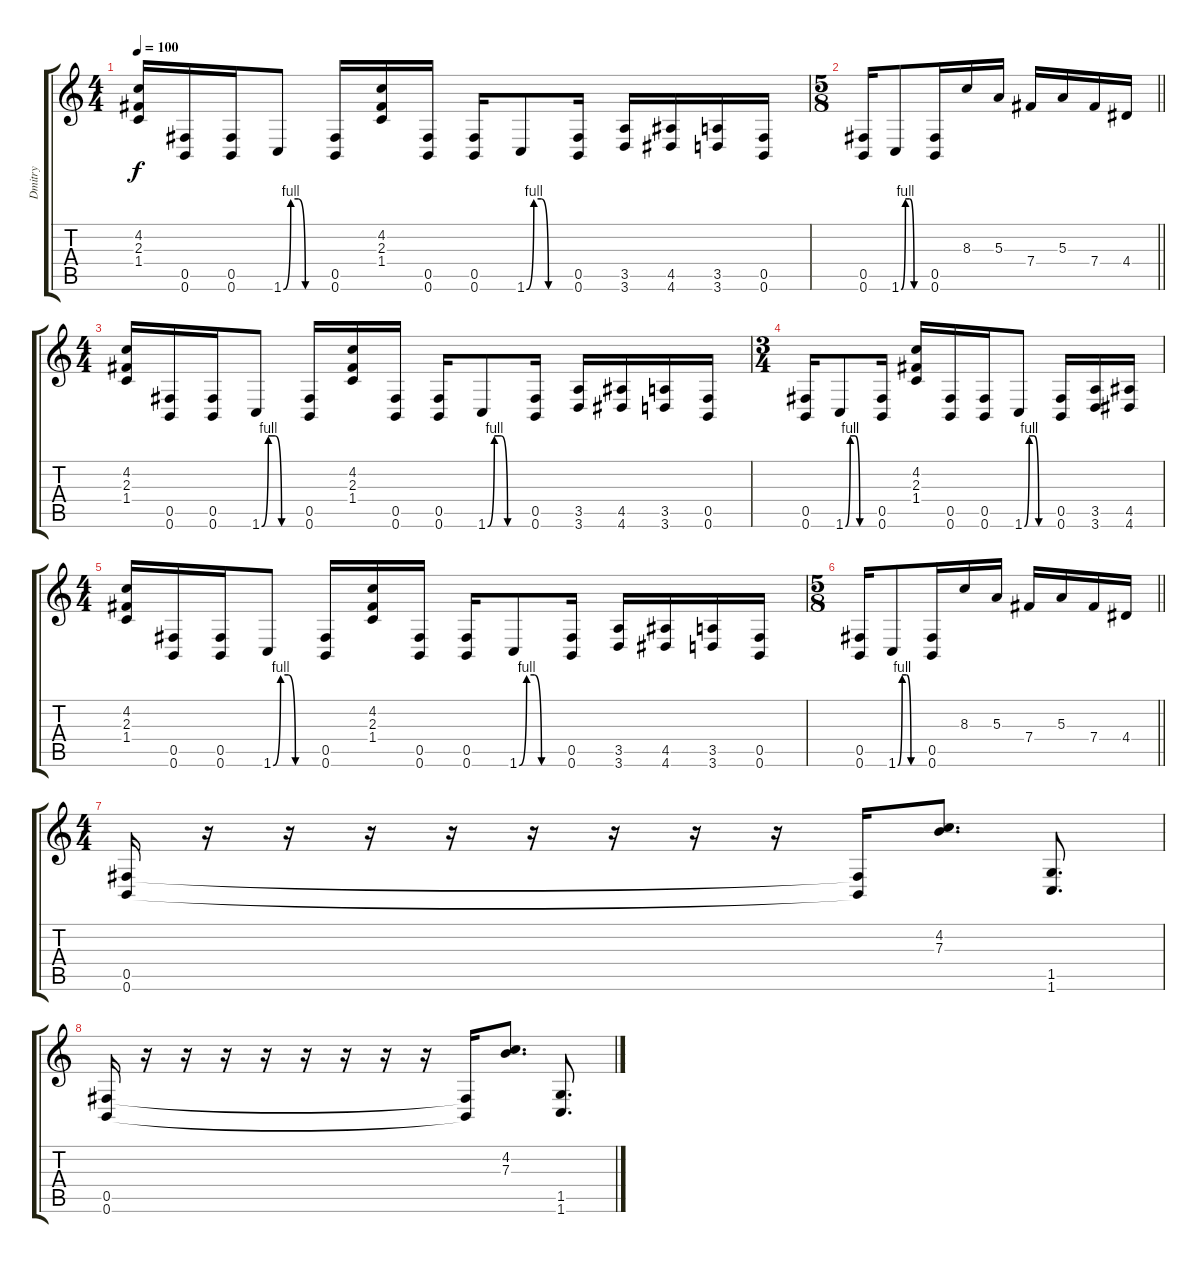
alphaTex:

\track ("Dmitry" "Dmitry") {instrument distortionguitar}
\staff {score tabs}
\tuning (Db4 Ab3 E3 B2 Gb2 B1) {hide}
\ts (4 4)
\tempo 100
\clef g2
\ks c
(4.2 2.3 1.4).16{dy f} (0.5 0.6).16 (0.5 0.6).16 1.6{be (custom 0 0 10 4 20 4 30 0 60 0)}.8 (0.5 0.6).16 (4.2 2.3 1.4).16 (0.5 0.6).16 (0.5 0.6).16 1.6{be (custom 0 0 10 4 20 4 30 0 60 0)}.8 (0.5 0.6).16 (3.5 3.6).16 (4.5 4.6).16 (3.5 3.6).16 (0.5 0.6).16 |
\ts (5 8)
\barLineRight lightlight
(0.5 0.6).16 1.6{be (custom 0 0 10 4 20 4 30 0 60 0)}.8 (0.5 0.6).16 8.3.16 5.3.16 7.4.16 5.3.16 7.4.16 4.4.16 |
\ts (4 4)
(4.2 2.3 1.4).16 (0.5 0.6).16 (0.5 0.6).16 1.6{be (custom 0 0 10 4 20 4 30 0 60 0)}.8 (0.5 0.6).16 (4.2 2.3 1.4).16 (0.5 0.6).16 (0.5 0.6).16 1.6{be (custom 0 0 10 4 20 4 30 0 60 0)}.8 (0.5 0.6).16 (3.5 3.6).16 (4.5 4.6).16 (3.5 3.6).16 (0.5 0.6).16 |
\ts (3 4)
(0.5 0.6).16 1.6{be (custom 0 0 10 4 20 4 30 0 60 0)}.8 (0.5 0.6).16 (4.2 2.3 1.4).16 (0.5 0.6).16 (0.5 0.6).16 1.6{be (custom 0 0 10 4 20 4 30 0 60 0)}.8 (0.5 0.6).16 (3.5 3.6).16 (4.5 4.6).16 |
\ts (4 4)
(4.2 2.3 1.4).16 (0.5 0.6).16 (0.5 0.6).16 1.6{be (custom 0 0 10 4 20 4 30 0 60 0)}.8 (0.5 0.6).16 (4.2 2.3 1.4).16 (0.5 0.6).16 (0.5 0.6).16 1.6{be (custom 0 0 10 4 20 4 30 0 60 0)}.8 (0.5 0.6).16 (3.5 3.6).16 (4.5 4.6).16 (3.5 3.6).16 (0.5 0.6).16 |
\ts (5 8)
\barLineRight lightlight
(0.5 0.6).16 1.6{be (custom 0 0 10 4 20 4 30 0 60 0)}.8 (0.5 0.6).16 8.3.16 5.3.16 7.4.16 5.3.16 7.4.16 4.4.16 |
\ts (4 4)
\section ("" "")
(0.5 0.6).16 r.16 r.16 r.16 r.16 r.16 r.16 r.16 r.16 (0.5{t} 0.6{t}).16 (4.2 7.3).8{d} (1.5 1.6).8{d} |
(0.5 0.6).16 r.16 r.16 r.16 r.16 r.16 r.16 r.16 r.16 (0.5{t} 0.6{t}).16 (4.2 7.3).8{d} (1.5 1.6).8{d}
